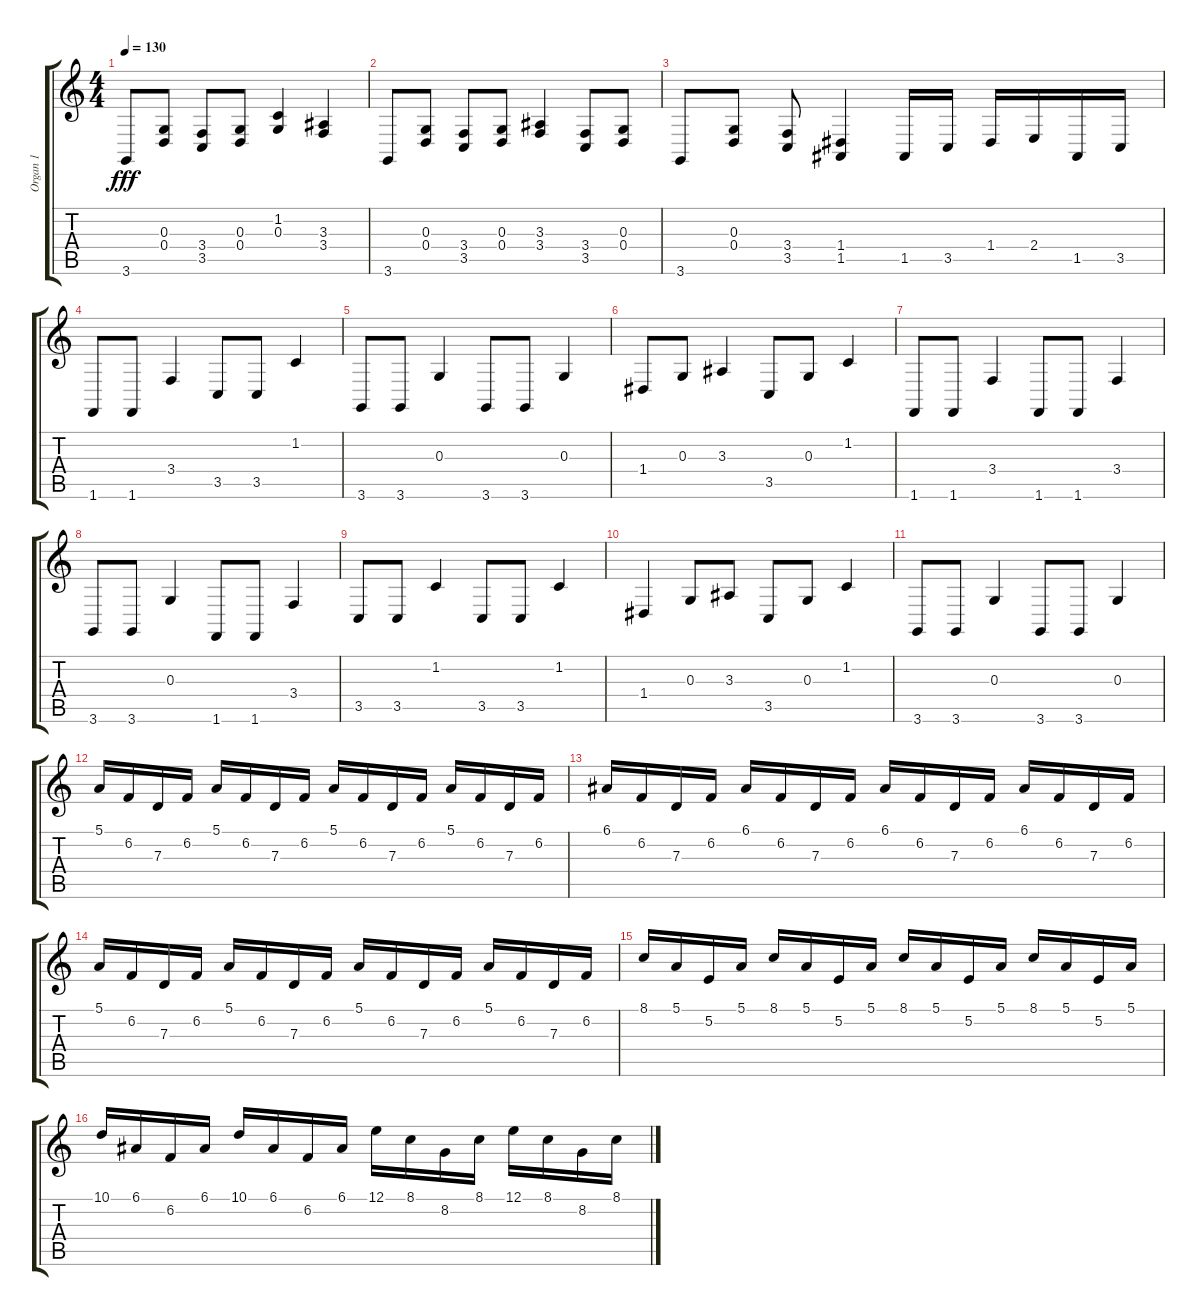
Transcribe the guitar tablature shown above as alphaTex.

\track ("Organ 1" "Organ 1") {instrument drawbarorgan}
\staff {score tabs}
\tuning (E4 B3 G3 D3 A2 E2) {hide}
\ts (4 4)
\tempo 130
\clef g2
\ks c
3.6.8{dy fff} (0.3 0.4).8 (3.4 3.5).8 (0.3 0.4).8 (1.2 0.3).4 (3.3 3.4).4 |
3.6.8 (0.3 0.4).8 (3.4 3.5).8 (0.3 0.4).8 (3.3 3.4).4 (3.4 3.5).8 (0.3 0.4).8 |
3.6.8 (0.3 0.4).8 (3.4 3.5).8 (1.4 1.5).4 1.5.16 3.5.16 1.4.16 2.4.16 1.5.16 3.5.16 |
1.6.8 1.6.8 3.4.4 3.5.8 3.5.8 1.2.4 |
3.6.8 3.6.8 0.3.4 3.6.8 3.6.8 0.3.4 |
1.4.8 0.3.8 3.3.4 3.5.8 0.3.8 1.2.4 |
1.6.8 1.6.8 3.4.4 1.6.8 1.6.8 3.4.4 |
3.6.8 3.6.8 0.3.4 1.6.8 1.6.8 3.4.4 |
3.5.8 3.5.8 1.2.4 3.5.8 3.5.8 1.2.4 |
1.4.4 0.3.8 3.3.8 3.5.8 0.3.8 1.2.4 |
3.6.8 3.6.8 0.3.4 3.6.8 3.6.8 0.3.4 |
5.1.16 6.2.16 7.3.16 6.2.16 5.1.16 6.2.16 7.3.16 6.2.16 5.1.16 6.2.16 7.3.16 6.2.16 5.1.16 6.2.16 7.3.16 6.2.16 |
6.1.16 6.2.16 7.3.16 6.2.16 6.1.16 6.2.16 7.3.16 6.2.16 6.1.16 6.2.16 7.3.16 6.2.16 6.1.16 6.2.16 7.3.16 6.2.16 |
5.1.16 6.2.16 7.3.16 6.2.16 5.1.16 6.2.16 7.3.16 6.2.16 5.1.16 6.2.16 7.3.16 6.2.16 5.1.16 6.2.16 7.3.16 6.2.16 |
8.1.16 5.1.16 5.2.16 5.1.16 8.1.16 5.1.16 5.2.16 5.1.16 8.1.16 5.1.16 5.2.16 5.1.16 8.1.16 5.1.16 5.2.16 5.1.16 |
10.1.16 6.1.16 6.2.16 6.1.16 10.1.16 6.1.16 6.2.16 6.1.16 12.1.16 8.1.16 8.2.16 8.1.16 12.1.16 8.1.16 8.2.16 8.1.16
